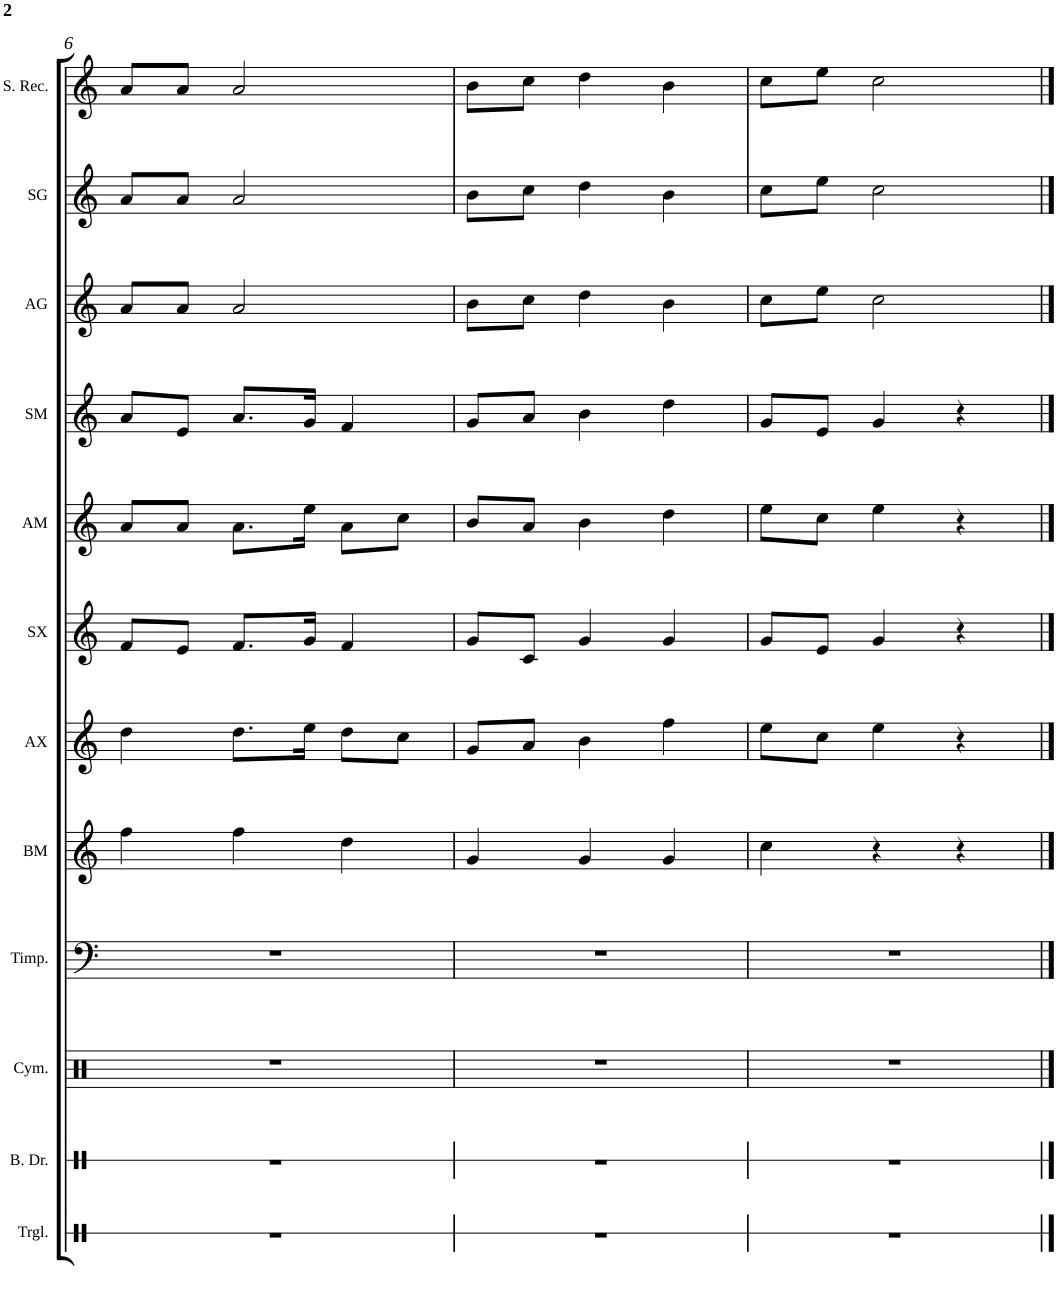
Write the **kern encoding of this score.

**kern	**kern	**kern	**kern	**kern	**kern	**kern	**kern	**kern	**kern	**kern	**kern
*part12	*part11	*part10	*part9	*part8	*part7	*part6	*part5	*part4	*part3	*part2	*part1
*staff12	*staff11	*staff10	*staff9	*staff8	*staff7	*staff6	*staff5	*staff4	*staff3	*staff2	*staff1
*I"Triangle	*I"Bass Drum	*I"Cymbals	*I"Timpani	*I"Bass Metallophone	*I"Alto Xylophone	*I"Soprano Xylophone	*I"Alto Metallophone	*I"Soprano Metallophone	*I"Alto Glockenspiel	*I"Soprano Glockenspiel	*I"Soprano Recorder
*I'Trgl.	*I'B. Dr.	*I'Cym.	*I'Timp.	*I'BM	*I'AX	*I'SX	*I'AM	*I'SM	*I'AG	*I'SG	*I'S. Rec.
!!LO:PB:g=z
*clefX	*clefX	*clefX	*clefF4	*clefG2	*clefG2	*clefG2	*clefG2	*clefG2	*clefG2	*clefG2	*clefG2
*	*	*	*	*Trd7c12	*	*Trd-7c-12	*	*Trd-7c-12	*Trd-7c-12	*Trd-14c-24	*Trd-7c-12
*k[]	*k[]	*k[]	*k[]	*k[]	*k[]	*k[]	*k[]	*k[]	*k[]	*k[]	*k[]
*M3/4	*M3/4	*M3/4	*M3/4	*M3/4	*M3/4	*M3/4	*M3/4	*M3/4	*M3/4	*M3/4	*M3/4
=6	=6	=6	=6	=6	=6	=6	=6	=6	=6	=6	=6
2.r	2.r	2.r	2.r	4ff\	4dd\	8f/L	8a/L	8a/L	8a/L	8a/L	8a/L
.	.	.	.	.	.	8e/J	8a/J	8e/J	8a/J	8a/J	8a/J
.	.	.	.	4ff\	8.dd\L	8.f/L	8.a\L	8.a/L	2a/	2a/	2a/
.	.	.	.	.	16ee\Jk	16g/Jk	16ee\Jk	16g/Jk	.	.	.
.	.	.	.	4dd\	8dd\L	4f/	8a\L	4f/	.	.	.
.	.	.	.	.	8cc\J	.	8cc\J	.	.	.	.
=7	=7	=7	=7	=7	=7	=7	=7	=7	=7	=7	=7
2.r	2.r	2.r	2.r	4g/	8g/L	8g/L	8b/L	8g/L	8b\L	8b\L	8b\L
.	.	.	.	.	8a/J	8c/J	8a/J	8a/J	8cc\J	8cc\J	8cc\J
.	.	.	.	4g/	4b\	4g/	4b\	4b\	4dd\	4dd\	4dd\
.	.	.	.	4g/	4ff\	4g/	4dd\	4dd\	4b\	4b\	4b\
=8	=8	=8	=8	=8	=8	=8	=8	=8	=8	=8	=8
2.r	2.r	2.r	2.r	4cc\	8ee\L	8g/L	8ee\L	8g/L	8cc\L	8cc\L	8cc\L
.	.	.	.	.	8cc\J	8e/J	8cc\J	8e/J	8ee\J	8ee\J	8ee\J
.	.	.	.	4r	4ee\	4g/	4ee\	4g/	2cc\	2cc\	2cc\
.	.	.	.	4r	4r	4r	4r	4r	.	.	.
==	==	==	==	==	==	==	==	==	==	==	==
*-	*-	*-	*-	*-	*-	*-	*-	*-	*-	*-	*-
